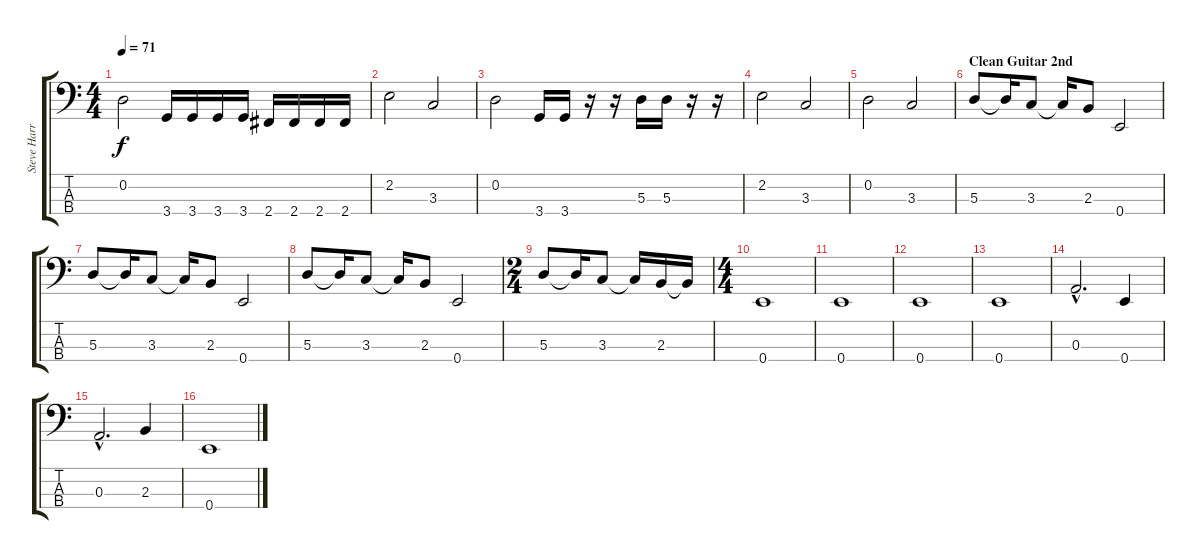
\track ("Steve Harris" "Steve Harr") {instrument electricbassfinger}
\staff {score tabs}
\tuning (G2 D2 A1 E1) {hide}
\ts (4 4)
\tempo 71
\clef f4
\ks c
0.2.2{dy f} 3.4.16 3.4.16 3.4.16 3.4.16 2.4.16 2.4.16 2.4.16 2.4.16 |
2.2.2 3.3.2 |
0.2.2 3.4.16 3.4.16 r.16 r.16 5.3.16 5.3.16 r.16 r.16 |
2.2.2 3.3.2 |
0.2.2 3.3.2 |
\section ("" "Clean Guitar 2nd")
5.3.8 5.3{t}.16 3.3.8 3.3{t}.16 2.3.8 0.4.2 |
5.3.8 5.3{t}.16 3.3.8 3.3{t}.16 2.3.8 0.4.2 |
5.3.8 5.3{t}.16 3.3.8 3.3{t}.16 2.3.8 0.4.2 |
\ts (2 4)
5.3.8 5.3{t}.16 3.3.8 3.3{t}.16 2.3.16 2.3{t}.16 |
\ts (4 4)
0.4.1 |
0.4.1 |
0.4.1 |
0.4.1 |
0.3{hac}.2{d} 0.4.4 |
0.3{hac}.2{d} 2.3.4 |
0.4.1
